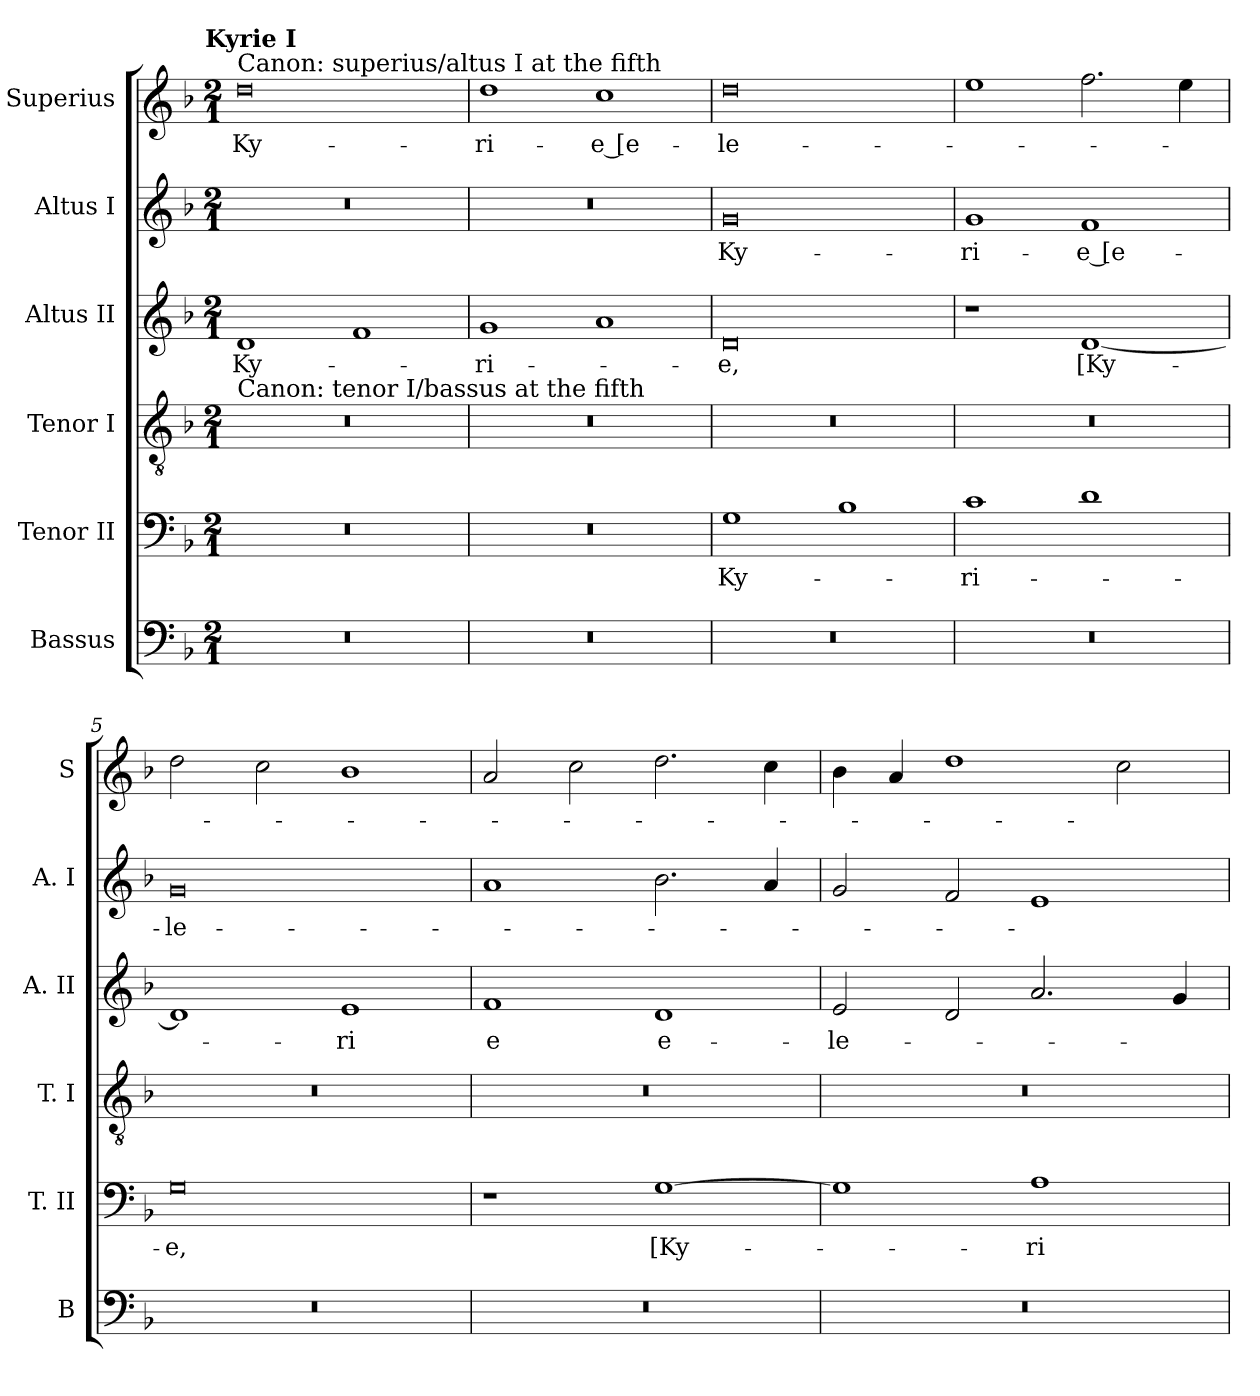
**kern	**kern	**text	**kern	**kern	**text	**kern	**text	**kern	**text
*part6	*part5	*part5	*part4	*part3	*part3	*part2	*part2	*part1	*part1
*staff6	*staff5	*staff5	*staff4	*staff3	*staff3	*staff2	*staff2	*staff1	*staff1
*I"Bassus	*I"Tenor II	*	*I"Tenor I	*I"Altus II	*	*I"Altus I	*	*I"Superius	*
*I'B	*I'T. II	*	*I'T. I	*I'A. II	*	*I'A. I	*	*I'S	*
*clefF4	*clefF4	*	*clefGv2	*clefG2	*	*clefG2	*	*clefG2	*
*k[b-]	*k[b-]	*	*k[b-]	*k[b-]	*	*k[b-]	*	*k[b-]	*
*F:	*F:	*	*F:	*F:	*	*F:	*	*F:	*
!!LO:TX:omd:t=Kyrie I
*M2/1	*M2/1	*	*M2/1	*M2/1	*	*M2/1	*	*M2/1	*
=1	=1	=1	=1	=1	=1	=1	=1	=1	=1
!	!	!	!	!	!	!	!	!LO:TX:a:t=Canon&colon; superius/altus I at the fifth	!
!	!	!	!LO:TX:a:t=Canon&colon; tenor I/bassus at the fifth	!	!	!	!	!	!
0r	0r	.	0r	1d	Ky-	0r	.	0dd	Ky-
.	.	.	.	1f	.	.	.	.	.
=2	=2	=2	=2	=2	=2	=2	=2	=2	=2
0r	0r	.	0r	1g	-ri-	0r	.	1dd	-ri-
.	.	.	.	1a	.	.	.	1cc	-e [e-
=3	=3	=3	=3	=3	=3	=3	=3	=3	=3
0r	1G	Ky-	0r	0d	-e,	0g	Ky-	0dd	-le-
.	1B-	.	.	.	.	.	.	.	.
=4	=4	=4	=4	=4	=4	=4	=4	=4	=4
0r	1c	-ri-	0r	1r	.	1g	-ri-	1ee	.
.	1d	.	.	[1d	[Ky-	1f	-e [e-	2.ff	.
.	.	.	.	.	.	.	.	4ee	.
=5	=5	=5	=5	=5	=5	=5	=5	=5	=5
0r	0G	-e,	0r	1d]	.	0g	-le-	2dd	.
.	.	.	.	.	.	.	.	2cc	.
.	.	.	.	1e	-ri	.	.	1b-	.
=6	=6	=6	=6	=6	=6	=6	=6	=6	=6
0r	1r	.	0r	1f	e	1a	.	2a	.
.	.	.	.	.	.	.	.	2cc	.
.	[1G	[Ky-	.	1d	e-	2.b-	.	2.dd	.
.	.	.	.	.	.	4a	.	4cc	.
=7	=7	=7	=7	=7	=7	=7	=7	=7	=7
0r	1G]	.	0r	2e	-le-	2g	.	4b-	.
.	.	.	.	.	.	.	.	4a	.
.	.	.	.	2d	.	2f	.	1dd	.
.	1A	-ri-	.	2.a	.	1e	.	.	.
.	.	.	.	.	.	.	.	2cc	.
.	.	.	.	4g	.	.	.	.	.
=	=	=	=	=	=	=	=	=	=
*-	*-	*-	*-	*-	*-	*-	*-	*-	*-
